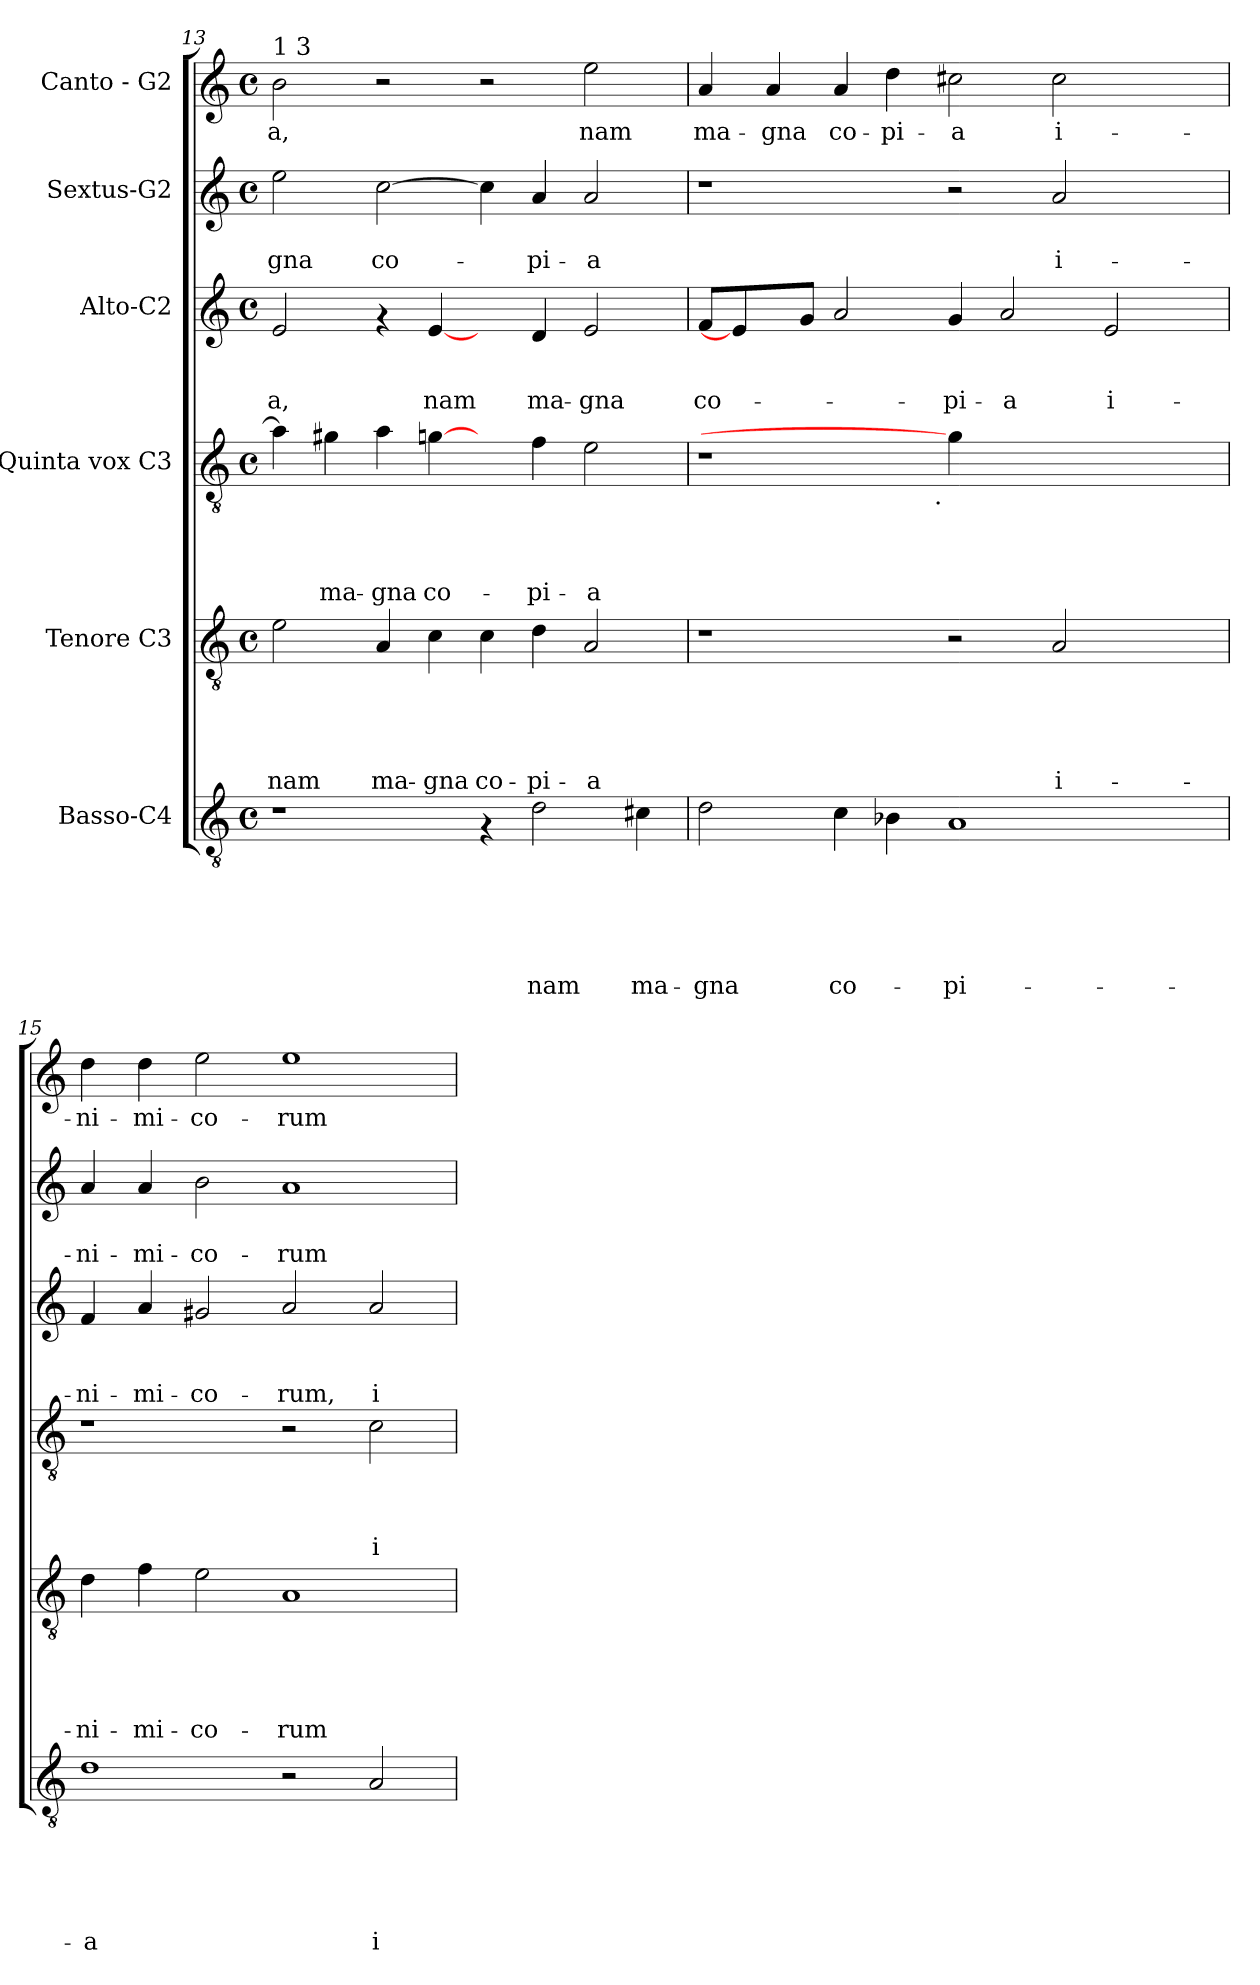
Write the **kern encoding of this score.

**kern	**text	**text	**text	**text	**text	**text	**kern	**text	**text	**text	**text	**text	**kern	**text	**text	**text	**text	**kern	**text	**text	**text	**kern	**text	**text	**kern	**text
*part6	*part6	*part6	*part6	*part6	*part6	*part6	*part5	*part5	*part5	*part5	*part5	*part5	*part4	*part4	*part4	*part4	*part4	*part3	*part3	*part3	*part3	*part2	*part2	*part2	*part1	*part1
*staff6	*staff6	*staff6	*staff6	*staff6	*staff6	*staff6	*staff5	*staff5	*staff5	*staff5	*staff5	*staff5	*staff4	*staff4	*staff4	*staff4	*staff4	*staff3	*staff3	*staff3	*staff3	*staff2	*staff2	*staff2	*staff1	*staff1
*I"Basso-C4	*	*	*	*	*	*	*I"Tenore C3	*	*	*	*	*	*I"Quinta vox C3	*	*	*	*	*I"Alto-C2	*	*	*	*I"Sextus-G2	*	*	*I"Canto - G2	*
!!LO:PB:g=z
*clefGv2	*	*	*	*	*	*	*clefGv2	*	*	*	*	*	*clefGv2	*	*	*	*	*clefG2	*	*	*	*clefG2	*	*	*clefG2	*
*k[]	*	*	*	*	*	*	*k[]	*	*	*	*	*	*k[]	*	*	*	*	*k[]	*	*	*	*k[]	*	*	*k[]	*
*C:	*	*	*	*	*	*	*C:	*	*	*	*	*	*C:	*	*	*	*	*C:	*	*	*	*C:	*	*	*C:	*
*M4/4	*	*	*	*	*	*	*M4/4	*	*	*	*	*	*M4/4	*	*	*	*	*M4/4	*	*	*	*M4/4	*	*	*M4/4	*
*met(c)	*	*	*	*	*	*	*met(c)	*	*	*	*	*	*met(c)	*	*	*	*	*met(c)	*	*	*	*met(c)	*	*	*met(c)	*
=13	=13	=13	=13	=13	=13	=13	=13	=13	=13	=13	=13	=13	=13	=13	=13	=13	=13	=13	=13	=13	=13	=13	=13	=13	=13	=13
!	!	!	!	!	!	!	!	!	!	!	!	!	!	!	!	!	!	!	!	!	!	!	!	!	!LO:TX:a:t=1 3	!
!	!	!	!	!	!	!	!	!	!	!	!	!LO:LY:b	!	!	!	!	!	!	!	!	!LO:LY:b	!	!	!LO:LY:b	!	!LO:LY:b
1r	.	.	.	.	.	.	2e\	.	.	.	.	nam	4a\]	.	.	.	.	2e/	.	.	-a,	2ee\	.	-gna	2b\	-a,
!	!	!	!	!	!	!	!	!	!	!	!	!	!	!	!	!	!LO:LY:b	!	!	!	!	!	!	!	!	!
.	.	.	.	.	.	.	.	.	.	.	.	.	4g#X\	.	.	.	ma-	.	.	.	.	.	.	.	.	.
!	!	!	!	!	!	!	!	!	!	!	!	!LO:LY:b	!	!	!	!	!LO:LY:b	!	!	!	!	!	!	!LO:LY:b	!	!
.	.	.	.	.	.	.	4A/	.	.	.	.	ma-	4a\	.	.	.	-gna	4rf	.	.	.	[>2cc\	.	co-	2r	.
!	!	!	!	!	!	!	!	!	!	!	!	!LO:LY:b	!	!	!	!	!LO:LY:b	!	!	!	!LO:LY:b	!	!	!	!	!
.	.	.	.	.	.	.	4c\	.	.	.	.	-gna	[4gn\	.	.	.	co-	[4e/	.	.	nam	.	.	.	.	.
!	!	!	!	!	!	!	!	!	!	!	!	!LO:LY:b	!	!	!	!	!	!	!	!	!	!	!	!	!	!
4rF	.	.	.	.	.	.	4c\	.	.	.	.	co-	4ryy	.	.	.	.	4ryy	.	.	.	4cc\]	.	.	2r	.
!	!	!	!	!	!	!LO:LY:b	!	!	!	!	!	!LO:LY:b	!	!	!	!	!LO:LY:b	!	!	!	!LO:LY:b	!	!	!LO:LY:b	!	!
2d\	.	.	.	.	.	nam	4d\	.	.	.	.	-pi-	4f\	.	.	.	-pi-	4d/	.	.	ma-	4a/	.	-pi-	.	.
!	!	!	!	!	!	!	!	!	!	!	!	!LO:LY:b	!	!	!	!	!LO:LY:b	!	!	!	!LO:LY:b	!	!	!LO:LY:b	!	!LO:LY:b
.	.	.	.	.	.	.	2A/	.	.	.	.	-a	2e\	.	.	.	-a	2e/	.	.	-gna	2a/	.	-a	2ee\	nam
!	!	!	!	!	!	!LO:LY:b	!	!	!	!	!	!	!	!	!	!	!	!	!	!	!	!	!	!	!	!
4c#X\	.	.	.	.	.	ma-	.	.	.	.	.	.	.	.	.	.	.	.	.	.	.	.	.	.	.	.
=14	=14	=14	=14	=14	=14	=14	=14	=14	=14	=14	=14	=14	=14	=14	=14	=14	=14	=14	=14	=14	=14	=14	=14	=14	=14	=14
!	!	!	!	!	!	!LO:LY:b	!	!	!	!	!	!	!	!	!	!	!	!	!	!	!LO:LY:b	!	!	!	!	!LO:LY:b
*	*	*	*	*	*	*	*	*	*	*	*	*	*^	*	*	*	*	*	*	*	*	*	*	*	*	*
2d\	.	.	.	.	.	-gna	1r	.	.	.	.	.	1r	2ryy	.	.	.	.	8f/L	.	.	co-	1r	.	.	4a/	ma-
.	.	.	.	.	.	.	.	.	.	.	.	.	.	.	.	.	.	.	4e/]	.	.	.	.	.	.	.	.
!	!	!	!	!	!	!	!	!	!	!	!	!	!	!	!	!	!	!	!	!	!	!	!	!	!	!	!LO:LY:b
.	.	.	.	.	.	.	.	.	.	.	.	.	.	.	.	.	.	.	.	.	.	.	.	.	.	4a/	-gna
.	.	.	.	.	.	.	.	.	.	.	.	.	.	.	.	.	.	.	8g/J	.	.	.	.	.	.	.	.
!	!	!	!	!	!	!LO:LY:b	!	!	!	!	!	!	!	!	!	!	!	!	!	!	!	!	!	!	!	!	!LO:LY:b
4c\	.	.	.	.	.	co-	.	.	.	.	.	.	.	4...ryy	.	.	.	.	2a/	.	.	.	.	.	.	4a/	co-
!	!	!	!	!	!	!	!	!	!	!	!	!	!	!	!	!	!	!	!	!	!	!	!	!	!	!	!LO:LY:b
4B-X\	.	.	.	.	.	.	.	.	.	.	.	.	.	.	.	.	.	.	.	.	.	.	.	.	.	4dd\	-pi-
!	!	!	!	!	!	!	!	!	!	!	!	!	!	!LO:TX:b:t=.	!	!	!	!	!	!	!	!	!	!	!	!	!
.	.	.	.	.	.	.	.	.	.	.	.	.	.	1ryy	.	.	.	.	.	.	.	.	.	.	.	.	.
!	!	!	!	!	!	!LO:LY:b	!	!	!	!	!	!	!	!	!	!	!	!	!	!	!	!LO:LY:b	!	!	!	!	!LO:LY:b
1A	.	.	.	.	.	-pi-	2r	.	.	.	.	.	4g\]	.	.	.	.	.	4g/	.	.	-pi-	2r	.	.	2cc#X\	-a
!	!	!	!	!	!	!	!	!	!	!	!	!	!	!	!	!	!	!	!	!	!	!LO:LY:b	!	!	!	!	!
.	.	.	.	.	.	.	.	.	.	.	.	.	1ryy	.	.	.	.	.	2a/	.	.	-a	.	.	.	.	.
!	!	!	!	!	!	!	!	!	!	!	!	!LO:LY:b	!	!	!	!	!	!	!	!	!	!	!	!	!LO:LY:b	!	!LO:LY:b
.	.	.	.	.	.	.	2A/	.	.	.	.	i-	.	.	.	.	.	.	.	.	.	.	2a/	.	i-	2cc#\	i-
!	!	!	!	!	!	!	!	!	!	!	!	!	!	!	!	!	!	!	!	!	!	!LO:LY:b	!	!	!	!	!
.	.	.	.	.	.	.	.	.	.	.	.	.	.	.	.	.	.	.	2e/	.	.	i-	.	.	.	.	.
.	.	.	.	.	.	.	.	.	.	.	.	.	.	4ryy	.	.	.	.	.	.	.	.	.	.	.	.	.
4ryy	.	.	.	.	.	.	4ryy	.	.	.	.	.	.	.	.	.	.	.	.	.	.	.	4ryy	.	.	4ryy	.
.	.	.	.	.	.	.	.	.	.	.	.	.	.	32ryy	.	.	.	.	.	.	.	.	.	.	.	.	.
=15	=15	=15	=15	=15	=15	=15	=15	=15	=15	=15	=15	=15	=15	=15	=15	=15	=15	=15	=15	=15	=15	=15	=15	=15	=15	=15	=15
!	!	!	!	!	!	!LO:LY:b	!	!	!	!	!	!LO:LY:b	!	!	!	!	!	!	!	!	!	!LO:LY:b	!	!	!LO:LY:b	!	!LO:LY:b
*	*	*	*	*	*	*	*	*	*	*	*	*	*v	*v	*	*	*	*	*	*	*	*	*	*	*	*	*
1d	.	.	.	.	.	-a	4d\	.	.	.	.	-ni-	1r	.	.	.	.	4f/	.	.	-ni-	4a/	.	-ni-	4dd\	-ni-
!	!	!	!	!	!	!	!	!	!	!	!	!LO:LY:b	!	!	!	!	!	!	!	!	!LO:LY:b	!	!	!LO:LY:b	!	!LO:LY:b
.	.	.	.	.	.	.	4f\	.	.	.	.	-mi-	.	.	.	.	.	4a/	.	.	-mi-	4a/	.	-mi-	4dd\	-mi-
!	!	!	!	!	!	!	!	!	!	!	!	!LO:LY:b	!	!	!	!	!	!	!	!	!LO:LY:b	!	!	!LO:LY:b	!	!LO:LY:b
.	.	.	.	.	.	.	2e\	.	.	.	.	-co-	.	.	.	.	.	2g#X/	.	.	-co-	2b\	.	-co-	2ee\	-co-
!	!	!	!	!	!	!	!	!	!	!	!	!LO:LY:b	!	!	!	!	!	!	!	!	!LO:LY:b	!	!	!LO:LY:b	!	!LO:LY:b
2r	.	.	.	.	.	.	1A	.	.	.	.	-rum	2r	.	.	.	.	2a/	.	.	-rum,	1a	.	-rum	1ee	-rum
!	!	!	!	!	!	!LO:LY:b	!	!	!	!	!	!	!	!	!	!	!LO:LY:b	!	!	!	!LO:LY:b	!	!	!	!	!
2A/	.	.	.	.	.	i-	.	.	.	.	.	.	2c\	.	.	.	i-	2a/	.	.	i-	.	.	.	.	.
=	=	=	=	=	=	=	=	=	=	=	=	=	=	=	=	=	=	=	=	=	=	=	=	=	=	=
*-	*-	*-	*-	*-	*-	*-	*-	*-	*-	*-	*-	*-	*-	*-	*-	*-	*-	*-	*-	*-	*-	*-	*-	*-	*-	*-
